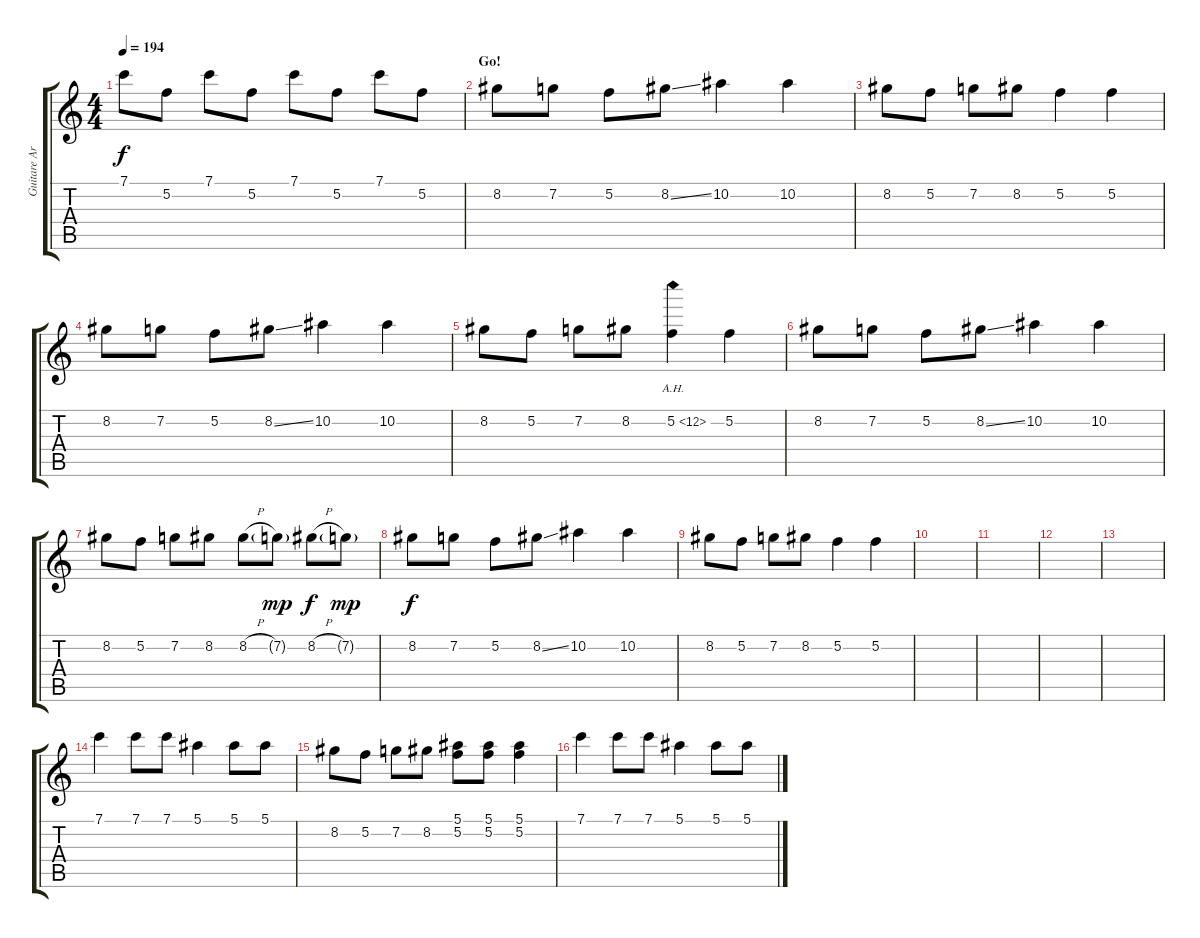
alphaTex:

\track ("Guitare Arpèges 2" "Guitare Ar") {instrument distortionguitar}
\staff {score tabs}
\tuning (F4 C4 Ab3 Eb3 Bb2 F2) {hide}
\ts (4 4)
\tempo 194
\clef g2
\ks c
7.1.8{dy f} 5.2.8 7.1.8 5.2.8 7.1.8 5.2.8 7.1.8 5.2.8 |
\section ("" "Go!")
8.2.8 7.2.8 5.2.8 8.2{ss}.8 10.2.4 10.2.4 |
8.2.8 5.2.8 7.2.8 8.2.8 5.2.4 5.2.4 |
8.2.8 7.2.8 5.2.8 8.2{ss}.8 10.2.4 10.2.4 |
8.2.8 5.2.8 7.2.8 8.2.8 5.2{ah 7}.4 5.2.4 |
8.2.8 7.2.8 5.2.8 8.2{ss}.8 10.2.4 10.2.4 |
8.2.8 5.2.8 7.2.8 8.2.8 8.2{h}.8 7.2{g}.8{dy mp} 8.2{h}.8{dy f} 7.2{g}.8{dy mp} |
8.2.8{dy f} 7.2.8 5.2.8 8.2{ss}.8 10.2.4 10.2.4 |
8.2.8 5.2.8 7.2.8 8.2.8 5.2.4 5.2.4 |
|
|
|
|
7.1.4 7.1.8 7.1.8 5.1.4 5.1.8 5.1.8 |
8.2.8 5.2.8 7.2.8 8.2.8 (5.1 5.2).8 (5.1 5.2).8 (5.1 5.2).4 |
7.1.4 7.1.8 7.1.8 5.1.4 5.1.8 5.1.8
